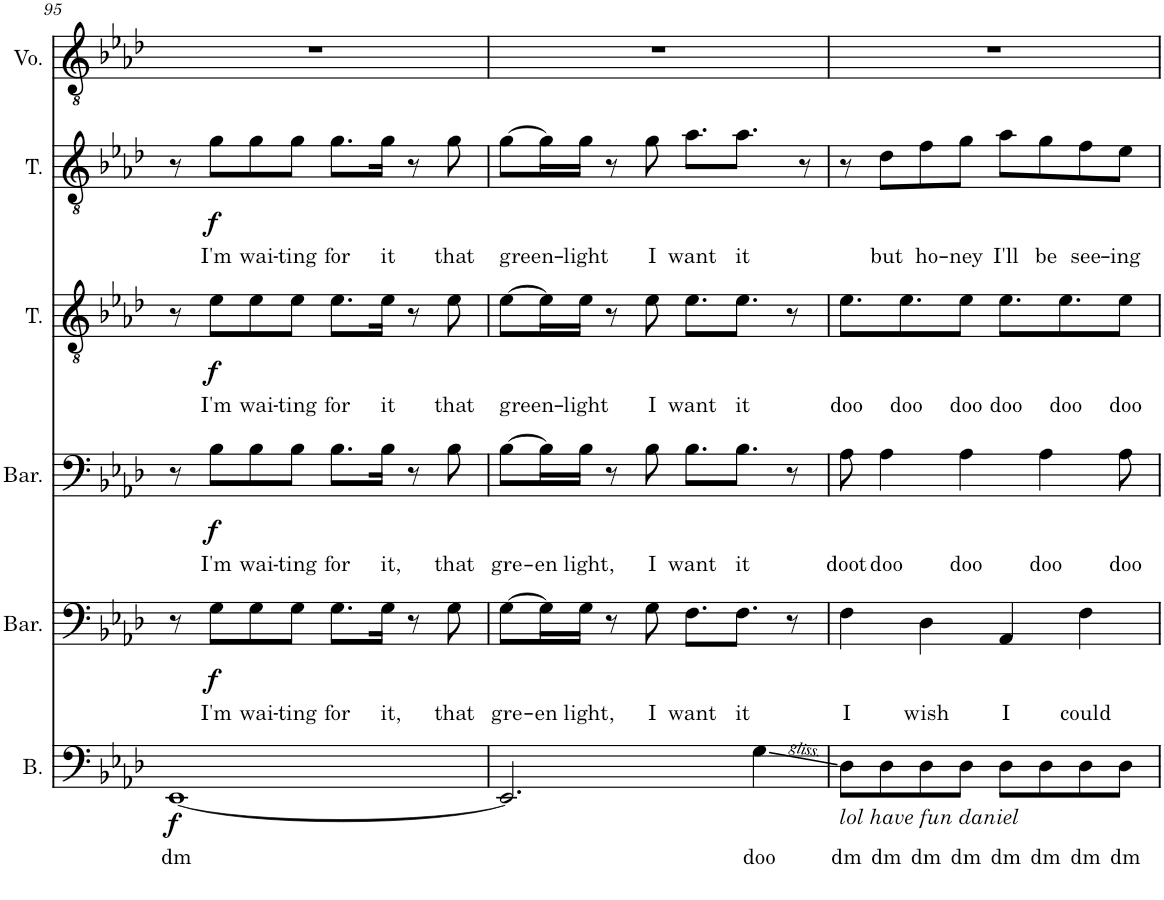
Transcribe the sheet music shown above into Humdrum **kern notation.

**kern	**text	**dynam	**kern	**text	**dynam	**kern	**text	**dynam	**kern	**text	**dynam	**kern	**text	**dynam	**kern
*part6	*part6	*part6	*part5	*part5	*part5	*part4	*part4	*part4	*part3	*part3	*part3	*part2	*part2	*part2	*part1
*staff6	*staff6	*staff6	*staff5	*staff5	*staff5	*staff4	*staff4	*staff4	*staff3	*staff3	*staff3	*staff2	*staff2	*staff2	*staff1
*I"Bass	*	*	*I"Baritone	*	*	*I"Baritone	*	*	*I"Tenor	*	*	*I"Tenor	*	*	*I"Voice
*I'B.	*	*	*I'Bar.	*	*	*I'Bar.	*	*	*I'T.	*	*	*I'T.	*	*	*I'Vo.
!!LO:PB:g=z
*clefF4	*	*	*clefF4	*	*	*clefF4	*	*	*clefGv2	*	*	*clefGv2	*	*	*clefGv2
*k[b-e-a-d-]	*	*	*k[b-e-a-d-]	*	*	*k[b-e-a-d-]	*	*	*k[b-e-a-d-]	*	*	*k[b-e-a-d-]	*	*	*k[b-e-a-d-]
*M4/4	*	*	*M4/4	*	*	*M4/4	*	*	*M4/4	*	*	*M4/4	*	*	*M4/4
=95	=95	=95	=95	=95	=95	=95	=95	=95	=95	=95	=95	=95	=95	=95	=95
!	!LO:LY:b	!LO:DY:b	!	!	!	!	!	!	!	!	!	!	!	!	!
[1EE-	dm	f	8r	.	.	8r	.	.	8r	.	.	8r	.	.	1r
!	!	!	!	!LO:LY:b	!LO:DY:b	!	!LO:LY:b	!LO:DY:b	!	!LO:LY:b	!LO:DY:b	!	!LO:LY:b	!LO:DY:b	!
.	.	.	8G\L	I'm	f	8B-\L	I'm	f	8e-\L	I'm	f	8g\L	I'm	f	.
!	!	!	!	!LO:LY:b	!	!	!LO:LY:b	!	!	!LO:LY:b	!	!	!LO:LY:b	!	!
.	.	.	8G\	wai-	.	8B-\	wai-	.	8e-\	wai-	.	8g\	wai-	.	.
!	!	!	!	!LO:LY:b	!	!	!LO:LY:b	!	!	!LO:LY:b	!	!	!LO:LY:b	!	!
.	.	.	8G\J	-ting	.	8B-\J	-ting	.	8e-\J	-ting	.	8g\J	-ting	.	.
!	!	!	!	!LO:LY:b	!	!	!LO:LY:b	!	!	!LO:LY:b	!	!	!LO:LY:b	!	!
.	.	.	8.G\L	for	.	8.B-\L	for	.	8.e-\L	for	.	8.g\L	for	.	.
!	!	!	!	!LO:LY:b	!	!	!LO:LY:b	!	!	!LO:LY:b	!	!	!LO:LY:b	!	!
.	.	.	16G\Jk	it,	.	16B-\Jk	it,	.	16e-\Jk	it	.	16g\Jk	it	.	.
.	.	.	8r	.	.	8r	.	.	8r	.	.	8r	.	.	.
!	!	!	!	!LO:LY:b	!	!	!LO:LY:b	!	!	!LO:LY:b	!	!	!LO:LY:b	!	!
.	.	.	8G\	that	.	8B-\	that	.	8e-\	that	.	8g\	that	.	.
=96	=96	=96	=96	=96	=96	=96	=96	=96	=96	=96	=96	=96	=96	=96	=96
!	!	!	!	!LO:LY:b	!	!	!LO:LY:b	!	!	!LO:LY:b	!	!	!LO:LY:b	!	!
2.EE-/]	.	.	[8G\L	gre-	.	[8B-\L	gre-	.	[8e-\L	green-	.	[8g\L	green-	.	1r
!	!	!	!	!LO:LY:b	!	!	!LO:LY:b	!	!	!	!	!	!	!	!
.	.	.	16G\L]	-en	.	16B-\L]	-en	.	16e-\L]	.	.	16g\L]	.	.	.
!	!	!	!	!LO:LY:b	!	!	!LO:LY:b	!	!	!LO:LY:b	!	!	!LO:LY:b	!	!
.	.	.	16G\JJ	-light,	.	16B-\JJ	-light,	.	16e-\JJ	-light	.	16g\JJ	-light	.	.
.	.	.	8r	.	.	8r	.	.	8r	.	.	8r	.	.	.
!	!	!	!	!LO:LY:b	!	!	!LO:LY:b	!	!	!LO:LY:b	!	!	!LO:LY:b	!	!
.	.	.	8G\	I	.	8B-\	I	.	8e-\	I	.	8g\	I	.	.
!	!	!	!	!LO:LY:b	!	!	!LO:LY:b	!	!	!LO:LY:b	!	!	!LO:LY:b	!	!
.	.	.	8.F\L	want	.	8.B-\L	want	.	8.e-\L	want	.	8.a-\L	want	.	.
!	!	!	!	!LO:LY:b	!	!	!LO:LY:b	!	!	!LO:LY:b	!	!	!LO:LY:b	!	!
.	.	.	8.F\J	it	.	8.B-\J	it	.	8.e-\J	it	.	8.a-\J	it	.	.
!	!LO:LY:b	!	!	!	!	!	!	!	!	!	!	!	!	!	!
4G\	doo	.	.	.	.	.	.	.	.	.	.	.	.	.	.
.	.	.	8r	.	.	8r	.	.	8r	.	.	8r	.	.	.
=97	=97	=97	=97	=97	=97	=97	=97	=97	=97	=97	=97	=97	=97	=97	=97
!LO:TX:b:i:t=lol have fun daniel	!	!	!	!	!	!	!	!	!	!	!	!	!	!	!
!	!LO:LY:b	!	!	!LO:LY:b	!	!	!LO:LY:b	!	!	!LO:LY:b	!	!	!	!	!
8D-\L	dm	.	4F\	I	.	8A-\	doot	.	8.e-\L	doo	.	8r	.	.	1r
!	!LO:LY:b	!	!	!	!	!	!LO:LY:b	!	!	!	!	!	!LO:LY:b	!	!
8D-\	dm	.	.	.	.	4A-\	doo	.	.	.	.	8d-\L	but	.	.
!	!	!	!	!	!	!	!	!	!	!LO:LY:b	!	!	!	!	!
.	.	.	.	.	.	.	.	.	8.e-\	doo	.	.	.	.	.
!	!LO:LY:b	!	!	!LO:LY:b	!	!	!	!	!	!	!	!	!LO:LY:b	!	!
8D-\	dm	.	4D-\	wish	.	.	.	.	.	.	.	8f\	ho-	.	.
!	!LO:LY:b	!	!	!	!	!	!LO:LY:b	!	!	!LO:LY:b	!	!	!LO:LY:b	!	!
8D-\J	dm	.	.	.	.	4A-\	doo	.	8e-\J	doo	.	8g\J	-ney	.	.
!	!LO:LY:b	!	!	!LO:LY:b	!	!	!	!	!	!LO:LY:b	!	!	!LO:LY:b	!	!
8D-\L	dm	.	4AA-/	I	.	.	.	.	8.e-\L	doo	.	8a-\L	I'll	.	.
!	!LO:LY:b	!	!	!	!	!	!LO:LY:b	!	!	!	!	!	!LO:LY:b	!	!
8D-\	dm	.	.	.	.	4A-\	doo	.	.	.	.	8g\	be	.	.
!	!	!	!	!	!	!	!	!	!	!LO:LY:b	!	!	!	!	!
.	.	.	.	.	.	.	.	.	8.e-\	doo	.	.	.	.	.
!	!LO:LY:b	!	!	!LO:LY:b	!	!	!	!	!	!	!	!	!LO:LY:b	!	!
8D-\	dm	.	4F\	could	.	.	.	.	.	.	.	8f\	see-	.	.
!	!LO:LY:b	!	!	!	!	!	!LO:LY:b	!	!	!LO:LY:b	!	!	!LO:LY:b	!	!
8D-\J	dm	.	.	.	.	8A-\	doo	.	8e-\J	doo	.	8e-\J	-ing	.	.
=	=	=	=	=	=	=	=	=	=	=	=	=	=	=	=
*-	*-	*-	*-	*-	*-	*-	*-	*-	*-	*-	*-	*-	*-	*-	*-
